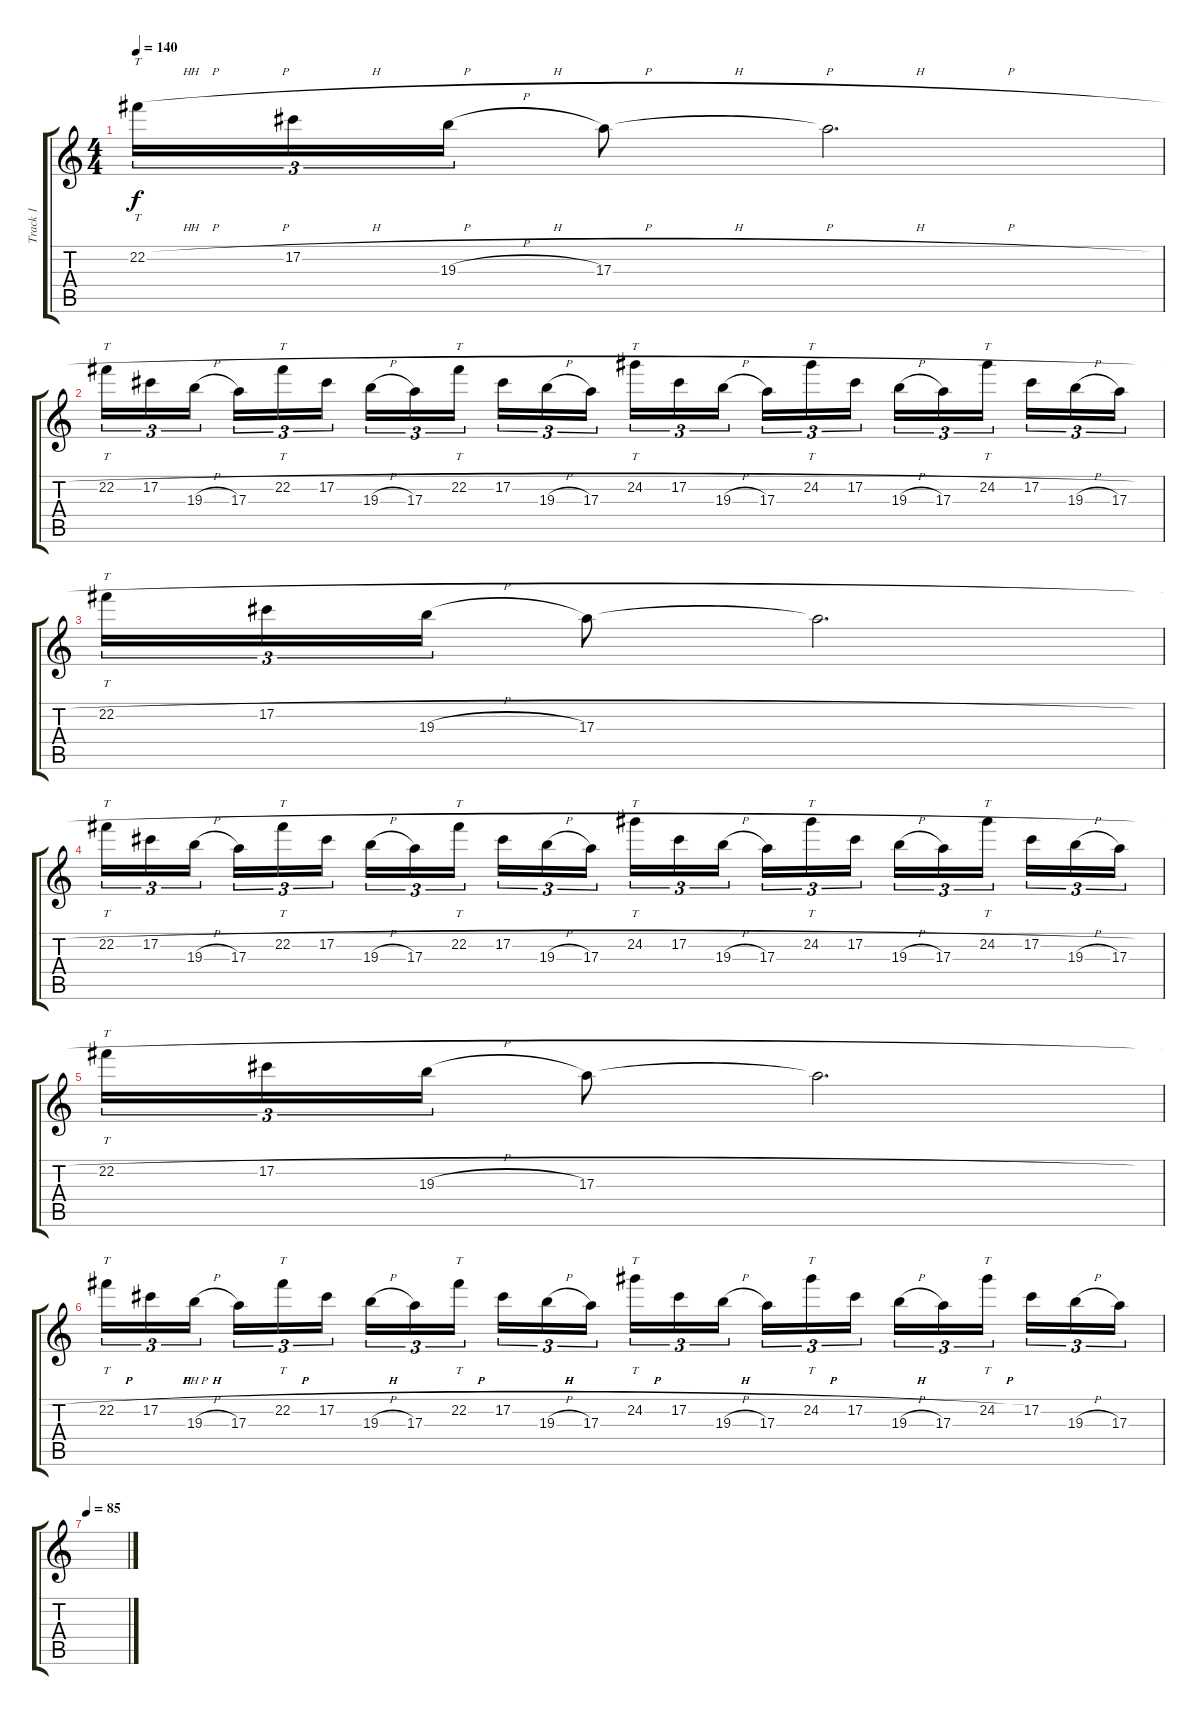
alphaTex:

\track ("Track 1" "Track 1") {instrument distortionguitar}
\staff {score tabs}
\tuning (Db4 Ab3 E3 B2 Gb2 B1) {hide}
\ts (4 4)
\tempo 140
\clef g2
\ks c
22.2{h}.16{tt tu (3 2) dy f} 17.2{h}.16{tu (3 2)} 19.3{h}.16{tu (3 2)} 17.3.8 17.3{t}.2{d} |
22.2{h}.16{tt tu (3 2)} 17.2{h}.16{tu (3 2)} 19.3{h}.16{tu (3 2) beam splitsecondary} 17.3.16{tu (3 2)} 22.2{h}.16{tt tu (3 2)} 17.2{h}.16{tu (3 2)} 19.3{h}.16{tu (3 2)} 17.3.16{tu (3 2)} 22.2{h}.16{tt tu (3 2) beam splitsecondary} 17.2{h}.16{tu (3 2)} 19.3{h}.16{tu (3 2)} 17.3.16{tu (3 2)} 24.2{h}.16{tt tu (3 2)} 17.2{h}.16{tu (3 2)} 19.3{h}.16{tu (3 2) beam splitsecondary} 17.3.16{tu (3 2)} 24.2{h}.16{tt tu (3 2)} 17.2{h}.16{tu (3 2)} 19.3{h}.16{tu (3 2)} 17.3.16{tu (3 2)} 24.2{h}.16{tt tu (3 2) beam splitsecondary} 17.2{h}.16{tu (3 2)} 19.3{h}.16{tu (3 2)} 17.3.16{tu (3 2)} |
22.2{h}.16{tt tu (3 2)} 17.2{h}.16{tu (3 2)} 19.3{h}.16{tu (3 2)} 17.3.8 17.3{t}.2{d} |
22.2{h}.16{tt tu (3 2)} 17.2{h}.16{tu (3 2)} 19.3{h}.16{tu (3 2) beam splitsecondary} 17.3.16{tu (3 2)} 22.2{h}.16{tt tu (3 2)} 17.2{h}.16{tu (3 2)} 19.3{h}.16{tu (3 2)} 17.3.16{tu (3 2)} 22.2{h}.16{tt tu (3 2) beam splitsecondary} 17.2{h}.16{tu (3 2)} 19.3{h}.16{tu (3 2)} 17.3.16{tu (3 2)} 24.2{h}.16{tt tu (3 2)} 17.2{h}.16{tu (3 2)} 19.3{h}.16{tu (3 2) beam splitsecondary} 17.3.16{tu (3 2)} 24.2{h}.16{tt tu (3 2)} 17.2{h}.16{tu (3 2)} 19.3{h}.16{tu (3 2)} 17.3.16{tu (3 2)} 24.2{h}.16{tt tu (3 2) beam splitsecondary} 17.2{h}.16{tu (3 2)} 19.3{h}.16{tu (3 2)} 17.3.16{tu (3 2)} |
22.2{h}.16{tt tu (3 2)} 17.2{h}.16{tu (3 2)} 19.3{h}.16{tu (3 2)} 17.3.8 17.3{t}.2{d} |
22.2{h}.16{tt tu (3 2)} 17.2{h}.16{tu (3 2)} 19.3{h}.16{tu (3 2) beam splitsecondary} 17.3.16{tu (3 2)} 22.2{h}.16{tt tu (3 2)} 17.2{h}.16{tu (3 2)} 19.3{h}.16{tu (3 2)} 17.3.16{tu (3 2)} 22.2{h}.16{tt tu (3 2) beam splitsecondary} 17.2{h}.16{tu (3 2)} 19.3{h}.16{tu (3 2)} 17.3.16{tu (3 2)} 24.2{h}.16{tt tu (3 2)} 17.2{h}.16{tu (3 2)} 19.3{h}.16{tu (3 2) beam splitsecondary} 17.3.16{tu (3 2)} 24.2{h}.16{tt tu (3 2)} 17.2{h}.16{tu (3 2)} 19.3{h}.16{tu (3 2)} 17.3.16{tu (3 2)} 24.2{h}.16{tt tu (3 2) beam splitsecondary} 17.2.16{tu (3 2)} 19.3{h}.16{tu (3 2)} 17.3.16{tu (3 2)} |
\tempo 85
